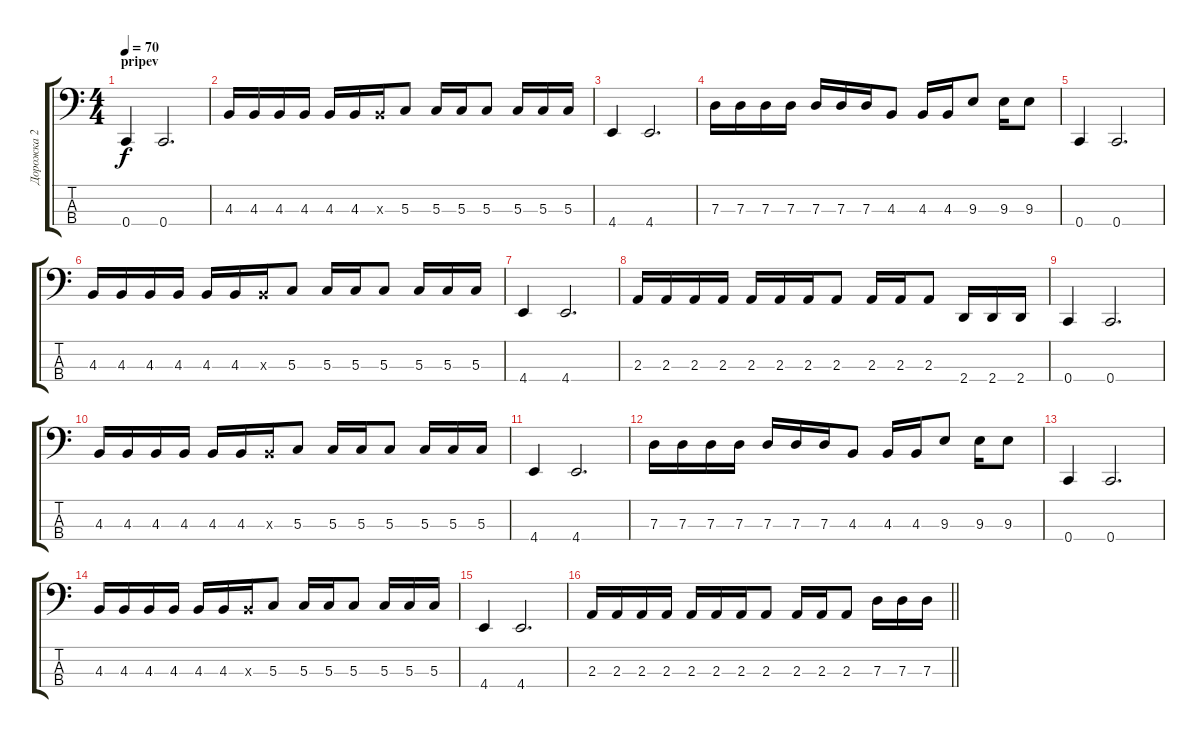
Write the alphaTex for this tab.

\track ("Дорожка 2" "Дорожка 2") {instrument electricbasspick}
\staff {score tabs}
\tuning (F2 C2 G1 C1) {hide}
\ts (4 4)
\section ("" "pripev")
\tempo 70
\clef f4
\ks c
0.4.4{dy f} 0.4.2{d} |
4.3.16 4.3.16 4.3.16 4.3.16 4.3.16 4.3.16 4.3{x}.16 5.3.8 5.3.16 5.3.16 5.3.8 5.3.16 5.3.16 5.3.16 |
4.4.4 4.4.2{d} |
7.3.16 7.3.16 7.3.16 7.3.16 7.3.16 7.3.16 7.3.16 4.3.8 4.3.16 4.3.16 9.3.8 9.3.16 9.3.8 |
0.4.4 0.4.2{d} |
4.3.16 4.3.16 4.3.16 4.3.16 4.3.16 4.3.16 4.3{x}.16 5.3.8 5.3.16 5.3.16 5.3.8 5.3.16 5.3.16 5.3.16 |
4.4.4 4.4.2{d} |
2.3.16 2.3.16 2.3.16 2.3.16 2.3.16 2.3.16 2.3.16 2.3.8 2.3.16 2.3.16 2.3.8 2.4.16 2.4.16 2.4.16 |
0.4.4 0.4.2{d} |
4.3.16 4.3.16 4.3.16 4.3.16 4.3.16 4.3.16 4.3{x}.16 5.3.8 5.3.16 5.3.16 5.3.8 5.3.16 5.3.16 5.3.16 |
4.4.4 4.4.2{d} |
7.3.16 7.3.16 7.3.16 7.3.16 7.3.16 7.3.16 7.3.16 4.3.8 4.3.16 4.3.16 9.3.8 9.3.16 9.3.8 |
0.4.4 0.4.2{d} |
4.3.16 4.3.16 4.3.16 4.3.16 4.3.16 4.3.16 4.3{x}.16 5.3.8 5.3.16 5.3.16 5.3.8 5.3.16 5.3.16 5.3.16 |
4.4.4 4.4.2{d} |
\barLineRight lightlight
2.3.16 2.3.16 2.3.16 2.3.16 2.3.16 2.3.16 2.3.16 2.3.8 2.3.16 2.3.16 2.3.8 7.3.16 7.3.16 7.3.16
